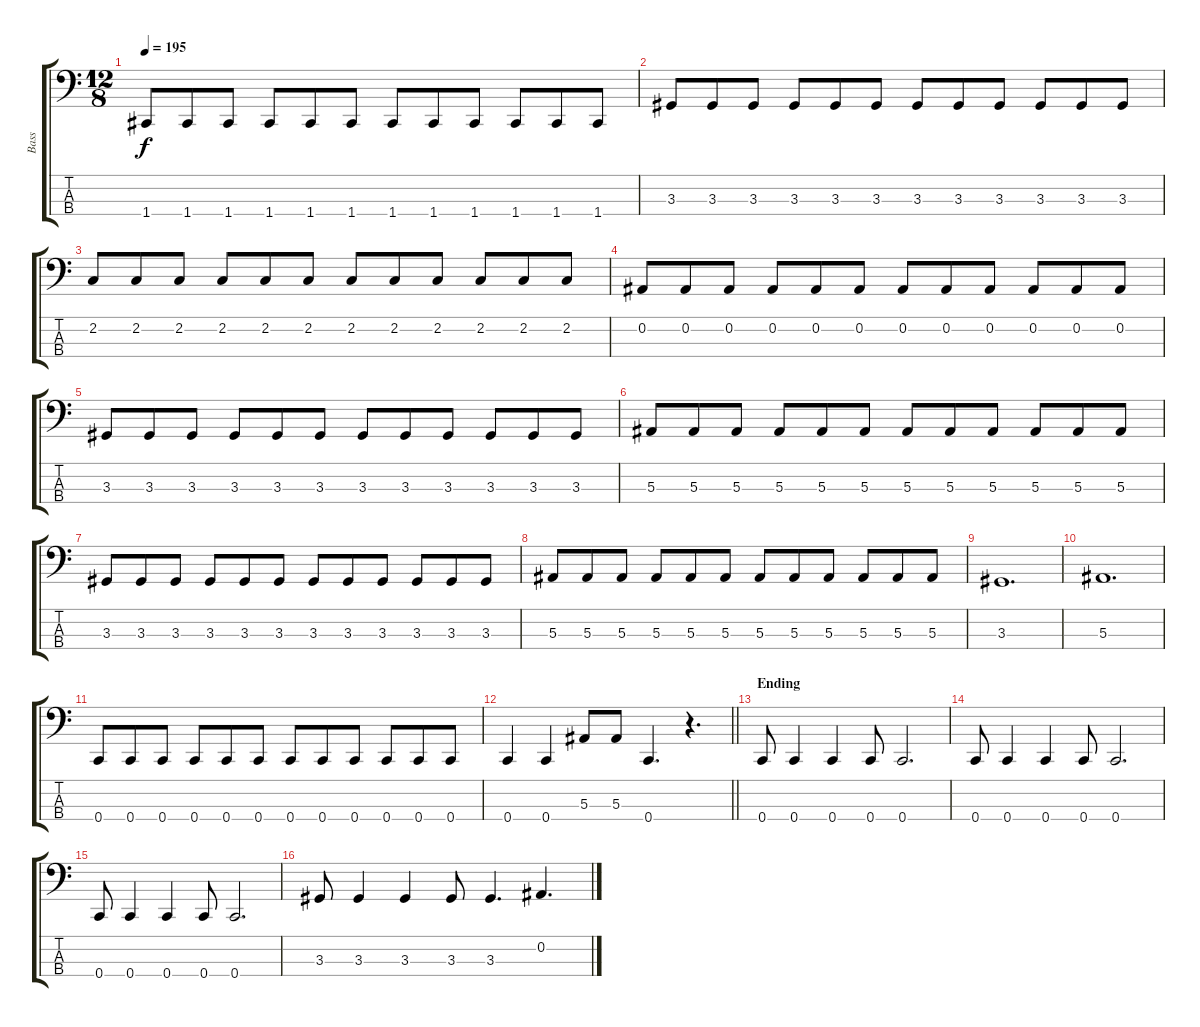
\track ("Bass" "Bass") {instrument electricbasspick}
\staff {score tabs}
\tuning (Eb2 Bb1 F1 C1) {hide}
\ts (12 8)
\tempo 195
\clef f4
\ks c
1.4.8{dy f} 1.4.8 1.4.8 1.4.8 1.4.8 1.4.8 1.4.8 1.4.8 1.4.8 1.4.8 1.4.8 1.4.8 |
3.3.8 3.3.8 3.3.8 3.3.8 3.3.8 3.3.8 3.3.8 3.3.8 3.3.8 3.3.8 3.3.8 3.3.8 |
2.2.8 2.2.8 2.2.8 2.2.8 2.2.8 2.2.8 2.2.8 2.2.8 2.2.8 2.2.8 2.2.8 2.2.8 |
0.2.8 0.2.8 0.2.8 0.2.8 0.2.8 0.2.8 0.2.8 0.2.8 0.2.8 0.2.8 0.2.8 0.2.8 |
3.3.8 3.3.8 3.3.8 3.3.8 3.3.8 3.3.8 3.3.8 3.3.8 3.3.8 3.3.8 3.3.8 3.3.8 |
5.3.8 5.3.8 5.3.8 5.3.8 5.3.8 5.3.8 5.3.8 5.3.8 5.3.8 5.3.8 5.3.8 5.3.8 |
3.3.8 3.3.8 3.3.8 3.3.8 3.3.8 3.3.8 3.3.8 3.3.8 3.3.8 3.3.8 3.3.8 3.3.8 |
5.3.8 5.3.8 5.3.8 5.3.8 5.3.8 5.3.8 5.3.8 5.3.8 5.3.8 5.3.8 5.3.8 5.3.8 |
3.3.1{d} |
5.3.1{d} |
0.4.8 0.4.8 0.4.8 0.4.8 0.4.8 0.4.8 0.4.8 0.4.8 0.4.8 0.4.8 0.4.8 0.4.8 |
\barLineRight lightlight
0.4.4 0.4.4 5.3.8 5.3.8 0.4.4{d} r.4{d} |
\section ("" "Ending")
0.4.8 0.4.4 0.4.4 0.4.8 0.4.2{d} |
0.4.8 0.4.4 0.4.4 0.4.8 0.4.2{d} |
0.4.8 0.4.4 0.4.4 0.4.8 0.4.2{d} |
3.3.8 3.3.4 3.3.4 3.3.8 3.3.4{d} 0.2.4{d}
